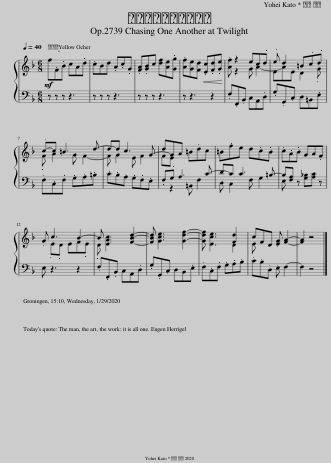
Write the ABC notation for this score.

X:1
%%score { ( 1 3 ) | ( 2 4 ) }
L:1/8
Q:1/4=40
M:6/8
I:linebreak $
K:F
V:1 treble
V:3 treble
V:2 bass
V:4 bass
V:1
!mf! f.F.B cA.d | .cBd .A.c.G | .[FA].[GB]c [df][Ae].[Gg] | .[Af][Ge][Fd]!<(! .[Ec].[Fd].[Ge]!<)! | .[Af] z2 ec.d | %5
 .e d2 =B.c.d |$ .c-c =B3 d- | dd c3 G- | dGA =B.dc | =B.fe d.c.B | %10
 .c.A.B GA.F |$ .G c3 B2- | B [EAc]3 [FBd]2- | [FBd] [Gce]3 [Gdf]2- | [Gdf] [ce]3 [Fd]2 | %15
 cFD .[EG] [FA]2- | [FA]2 z4 |] %17
V:2
 z z z z3 | z z z z3 | z z z z3 | z z3 z2 | .F,.F,,.B,, C,A,,.D, | %5
 .G,.G,,.C, D,=B,,.E, |$ .F,.C,.F, .G,.A,.=B, | .C.B,.A, .G,.F,.E, | .F,.G, A,3 C- | DC C3 =B,- | %10
 B,[F,A,] z [G,_B,][A,C] z |$ E, z3 z2 | .F,.F,,.B,, C,A,,.D, | .G,.G,,.C, D,B,,.E, | .F,.C,.F, .G,.A,.B, | %15
 .C.B,.D, .E, F,2- | F,2 z4 |] %17
V:3
 x6 | x6 | x6 | x6 | x z2 G A2- | %5
 EAE D2 .G |$ .F A2 G F2- | F G2 E F2 | FE x4 | x6 | %10
 x6 |$ x .E.D EF.E | .D x5 | x6 | x E3 D2 | %15
 E x5 | x6 |] %17
V:4
 x6 | x6 | x6 | x6 | x6 | %5
 x6 |$ x6 | x6 | x z2 =B,, F,2 | D, C,2 F, G,2 | %10
 E, x5 |$ x6 | x6 | x6 | x6 | %15
 x6 | x6 |] %17
